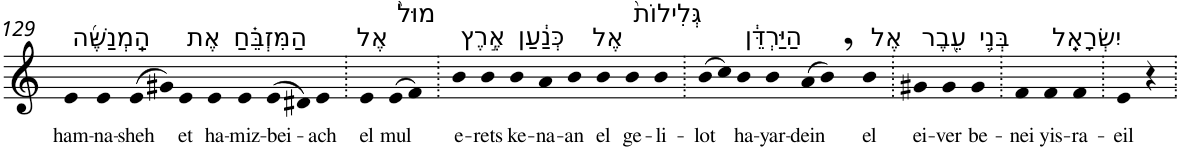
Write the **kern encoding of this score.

**kern	**text
*part1	*part1
*staff1	*staff1
*I"Piano	*
*I'Pno	*
!!LO:PB:g=z
*clefG2	*
*k[]	*
=129	=129
!LO:TX:a:t=הַֽמְנַשֶּׁ֜ה	!
!	!LO:LY:b
4e	ham-
!	!LO:LY:b
4e	-na-
!	!LO:LY:b
(>8e	-sheh
8g#X)	.
!LO:TX:a:t=אֶת	!
!	!LO:LY:b
4e	et
!LO:TX:a:t=הַמִּזְבֵּ֗חַ	!
!	!LO:LY:b
4e	ha-
!	!LO:LY:b
4e	-miz-
!	!LO:LY:b
(>8e	-bei-
8d#X)	.
!	!LO:LY:b
4e	-ach
=130.	=130.
!LO:TX:a:t=אֶל	!
!	!LO:LY:b
4e	el
!LO:TX:a:t=מוּל֙	!
!	!LO:LY:b
(>8e	mul
8f)	.
=131.	=131.
!LO:TX:a:t=אֶ֣רֶץ	!
!	!LO:LY:b
4b	e-
!	!LO:LY:b
4b	-rets
!LO:TX:a:t=כְּנַ֔עַן	!
!	!LO:LY:b
4b	ke-
!	!LO:LY:b
4a	-na-
!	!LO:LY:b
4b	-an
!LO:TX:a:t=אֶל	!
!	!LO:LY:b
4b	el
!LO:TX:a:t=גְּלִילוֹת֙	!
!	!LO:LY:b
4b	ge-
!	!LO:LY:b
4b	-li-
=132.	=132.
!	!LO:LY:b
(>8b	-lot
8cc)	.
!LO:TX:a:t=הַיַּרְדֵּ֔ן	!
!	!LO:LY:b
4b	ha-
!	!LO:LY:b
4b	-yar-
!	!LO:LY:b
(>8a	-dein
8b,)	.
!LO:TX:a:t=אֶל	!
!	!LO:LY:b
4b	el
=133.	=133.
!LO:TX:a:t=עֵ֖בֶר	!
!	!LO:LY:b
4g#X	ei-
!	!LO:LY:b
4g#	-ver
!LO:TX:a:t=בְּנֵ֥י	!
!	!LO:LY:b
4g#	be-
=134.	=134.
!	!LO:LY:b
4f	-nei
!LO:TX:a:t=יִשְׂרָאֵֽל	!
!	!LO:LY:b
4f	yis-
!	!LO:LY:b
4f	-ra-
=135.	=135.
!	!LO:LY:b
4e	-eil
4r	.
=.	=.
*-	*-
